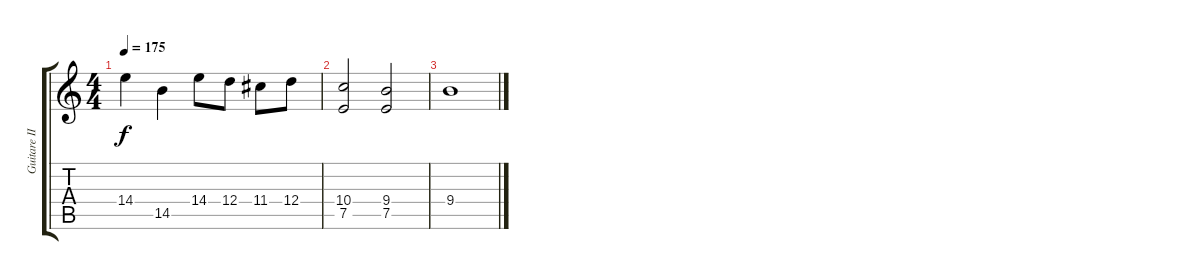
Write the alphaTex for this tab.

\track ("Guitare II - " "Guitare II") {instrument distortionguitar}
\staff {score tabs}
\tuning (E4 B3 G3 D3 A2 E2) {hide}
\ts (4 4)
\tempo 175
\clef g2
\ks c
14.4.4{dy f} 14.5.4 14.4.8 12.4.8 11.4.8 12.4.8 |
(10.4 7.5).2 (9.4 7.5).2 |
9.4.1
